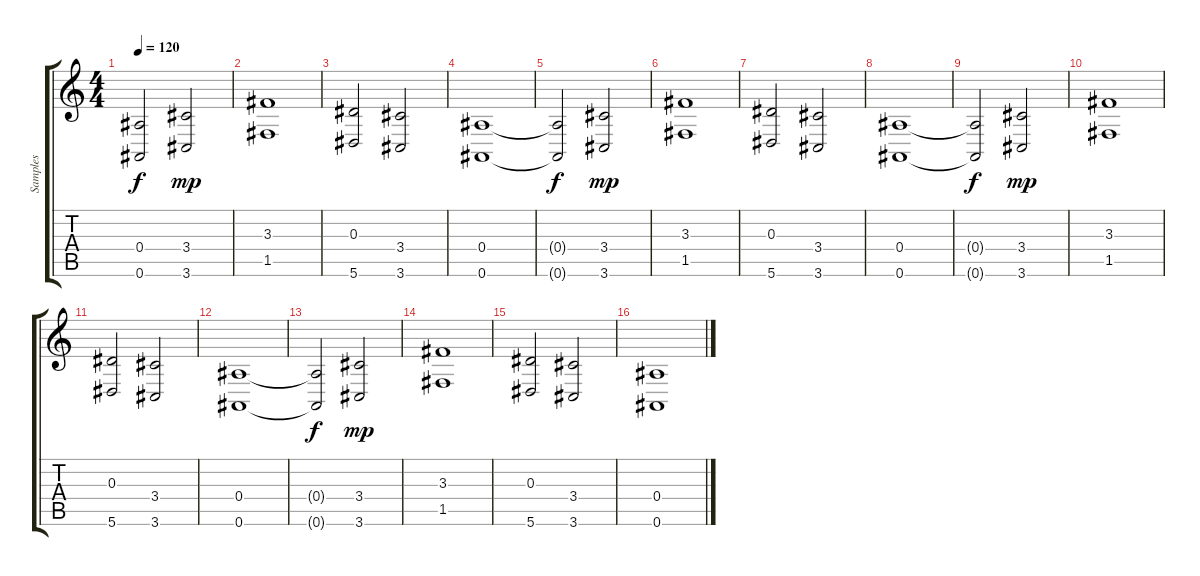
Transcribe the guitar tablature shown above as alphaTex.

\track ("Samples" "Samples") {instrument choiraahs}
\staff {score tabs}
\tuning (C5 G4 Eb4 Bb3 F3 Bb2) {hide}
\ts (4 4)
\tempo 120
\clef g2
\ks c
(0.4{t} 0.6{t}).2{dy f volume 13} (3.4 3.6).2{dy mp volume 13} |
(3.3 1.5).1{volume 13} |
(0.3 5.6).2{volume 13} (3.4 3.6).2{volume 13} |
(0.4 0.6).1{volume 13 instrument stringensemble1} |
(0.4{t} 0.6{t}).2{dy f volume 13} (3.4 3.6).2{dy mp volume 13} |
(3.3 1.5).1{volume 13} |
(0.3 5.6).2{volume 13} (3.4 3.6).2{volume 13} |
(0.4 0.6).1{volume 11 instrument stringensemble1} |
(0.4{t} 0.6{t}).2{dy f volume 13} (3.4 3.6).2{dy mp volume 13} |
(3.3 1.5).1{volume 11} |
(0.3 5.6).2{volume 13} (3.4 3.6).2{volume 13} |
(0.4 0.6).1{volume 11 instrument stringensemble1} |
(0.4{t} 0.6{t}).2{dy f volume 13} (3.4 3.6).2{dy mp volume 13} |
(3.3 1.5).1{volume 6} |
(0.3 5.6).2 (3.4 3.6).2 |
(0.4 0.6).1{volume 4 instrument stringensemble1}
